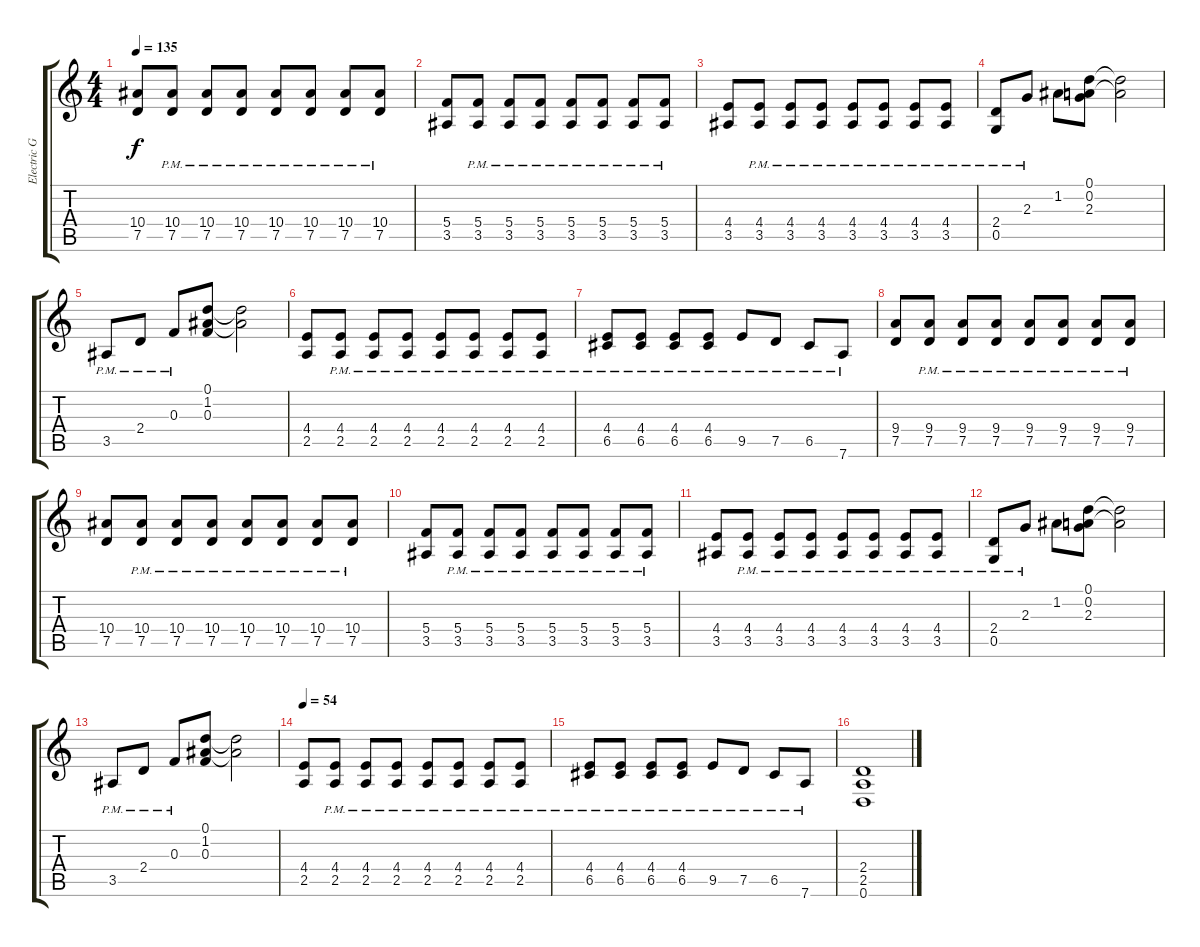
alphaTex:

\track ("Electric Guitar" "Electric G") {instrument distortionguitar}
\staff {score tabs}
\tuning (D4 A3 F3 C3 G2 D2) {hide}
\ts (4 4)
\tempo 135
\clef g2
\ks c
(10.4 7.5).8{dy f} (10.4{pm} 7.5{pm}).8 (10.4{pm} 7.5{pm}).8 (10.4{pm} 7.5{pm}).8 (10.4{pm} 7.5{pm}).8 (10.4{pm} 7.5{pm}).8 (10.4{pm} 7.5{pm}).8 (10.4{pm} 7.5{pm}).8 |
(5.4 3.5).8 (5.4{pm} 3.5{pm}).8 (5.4{pm} 3.5{pm}).8 (5.4{pm} 3.5{pm}).8 (5.4{pm} 3.5{pm}).8 (5.4{pm} 3.5{pm}).8 (5.4{pm} 3.5{pm}).8 (5.4{pm} 3.5{pm}).8 |
(4.4 3.5).8 (4.4{pm} 3.5{pm}).8 (4.4{pm} 3.5{pm}).8 (4.4{pm} 3.5{pm}).8 (4.4{pm} 3.5{pm}).8 (4.4{pm} 3.5{pm}).8 (4.4{pm} 3.5{pm}).8 (4.4{pm} 3.5{pm}).8 |
(2.4{pm} 0.5{pm}).8 2.3{pm}.8 1.2.8 (0.1 0.2 2.3).8 (0.1{t} 0.2{t}).2 |
3.5{pm}.8 2.4{pm}.8 0.3{pm}.8 (0.1 1.2 0.3).8 (0.1{t} 1.2{t}).2 |
(4.4 2.5).8 (4.4{pm} 2.5{pm}).8 (4.4{pm} 2.5{pm}).8 (4.4{pm} 2.5{pm}).8 (4.4{pm} 2.5{pm}).8 (4.4{pm} 2.5{pm}).8 (4.4{pm} 2.5{pm}).8 (4.4{pm} 2.5{pm}).8 |
(4.4{pm} 6.5{pm}).8 (4.4{pm} 6.5{pm}).8 (4.4{pm} 6.5{pm}).8 (4.4{pm} 6.5{pm}).8 9.5{pm}.8 7.5{pm}.8 6.5{pm}.8 7.6{pm}.8 |
(9.4 7.5).8 (9.4{pm} 7.5{pm}).8 (9.4{pm} 7.5{pm}).8 (9.4{pm} 7.5{pm}).8 (9.4{pm} 7.5{pm}).8 (9.4{pm} 7.5{pm}).8 (9.4{pm} 7.5{pm}).8 (9.4{pm} 7.5{pm}).8 |
(10.4 7.5).8 (10.4{pm} 7.5{pm}).8 (10.4{pm} 7.5{pm}).8 (10.4{pm} 7.5{pm}).8 (10.4{pm} 7.5{pm}).8 (10.4{pm} 7.5{pm}).8 (10.4{pm} 7.5{pm}).8 (10.4{pm} 7.5{pm}).8 |
(5.4 3.5).8 (5.4{pm} 3.5{pm}).8 (5.4{pm} 3.5{pm}).8 (5.4{pm} 3.5{pm}).8 (5.4{pm} 3.5{pm}).8 (5.4{pm} 3.5{pm}).8 (5.4{pm} 3.5{pm}).8 (5.4{pm} 3.5{pm}).8 |
(4.4 3.5).8 (4.4{pm} 3.5{pm}).8 (4.4{pm} 3.5{pm}).8 (4.4{pm} 3.5{pm}).8 (4.4{pm} 3.5{pm}).8 (4.4{pm} 3.5{pm}).8 (4.4{pm} 3.5{pm}).8 (4.4{pm} 3.5{pm}).8 |
(2.4{pm} 0.5{pm}).8 2.3{pm}.8 1.2.8 (0.1 0.2 2.3).8 (0.1{t} 0.2{t}).2 |
3.5{pm}.8 2.4{pm}.8 0.3{pm}.8 (0.1 1.2 0.3).8 (0.1{t} 1.2{t}).2 |
\tempo 54
(4.4 2.5).8 (4.4{pm} 2.5{pm}).8 (4.4{pm} 2.5{pm}).8 (4.4{pm} 2.5{pm}).8 (4.4{pm} 2.5{pm}).8 (4.4{pm} 2.5{pm}).8 (4.4{pm} 2.5{pm}).8 (4.4{pm} 2.5{pm}).8 |
(4.4{pm} 6.5{pm}).8 (4.4{pm} 6.5{pm}).8 (4.4{pm} 6.5{pm}).8 (4.4{pm} 6.5{pm}).8 9.5{pm}.8 7.5{pm}.8 6.5{pm}.8 7.6{pm}.8 |
(2.4 2.5 0.6).1
